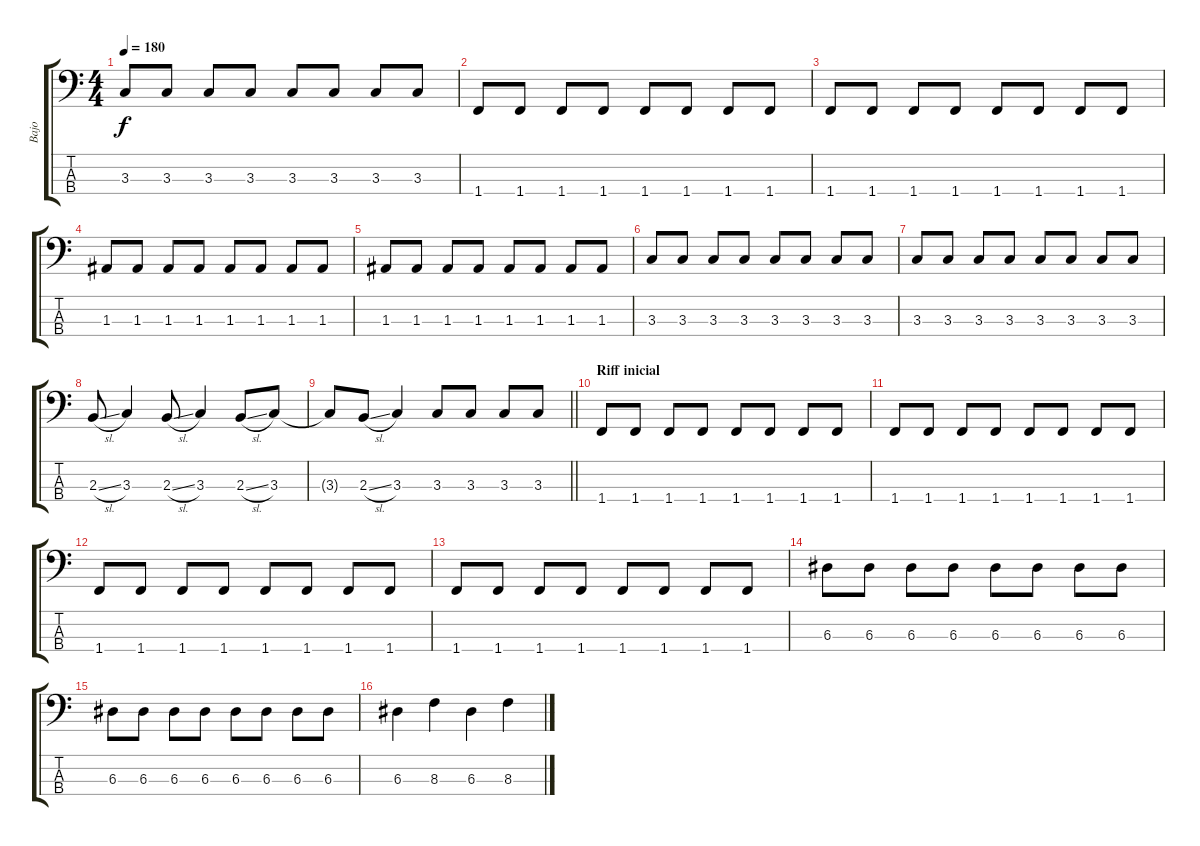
\track ("Bajo" "Bajo") {instrument electricbassfinger}
\staff {score tabs}
\tuning (G2 D2 A1 E1) {hide}
\ts (4 4)
\tempo 180
\clef f4
\ks c
3.3.8{dy f} 3.3.8 3.3.8 3.3.8 3.3.8 3.3.8 3.3.8 3.3.8 |
1.4.8 1.4.8 1.4.8 1.4.8 1.4.8 1.4.8 1.4.8 1.4.8 |
1.4.8 1.4.8 1.4.8 1.4.8 1.4.8 1.4.8 1.4.8 1.4.8 |
1.3.8 1.3.8 1.3.8 1.3.8 1.3.8 1.3.8 1.3.8 1.3.8 |
1.3.8 1.3.8 1.3.8 1.3.8 1.3.8 1.3.8 1.3.8 1.3.8 |
3.3.8 3.3.8 3.3.8 3.3.8 3.3.8 3.3.8 3.3.8 3.3.8 |
3.3.8 3.3.8 3.3.8 3.3.8 3.3.8 3.3.8 3.3.8 3.3.8 |
2.3{sl}.8 3.3.4 2.3{sl}.8 3.3.4 2.3{sl}.8 3.3.8 |
\barLineRight lightlight
3.3{t}.8 2.3{sl}.8 3.3.4 3.3.8 3.3.8 3.3.8 3.3.8 |
\section ("" "Riff inicial")
1.4.8 1.4.8 1.4.8 1.4.8 1.4.8 1.4.8 1.4.8 1.4.8 |
1.4.8 1.4.8 1.4.8 1.4.8 1.4.8 1.4.8 1.4.8 1.4.8 |
1.4.8 1.4.8 1.4.8 1.4.8 1.4.8 1.4.8 1.4.8 1.4.8 |
1.4.8 1.4.8 1.4.8 1.4.8 1.4.8 1.4.8 1.4.8 1.4.8 |
6.3.8 6.3.8 6.3.8 6.3.8 6.3.8 6.3.8 6.3.8 6.3.8 |
6.3.8 6.3.8 6.3.8 6.3.8 6.3.8 6.3.8 6.3.8 6.3.8 |
6.3.4 8.3.4 6.3.4 8.3.4
